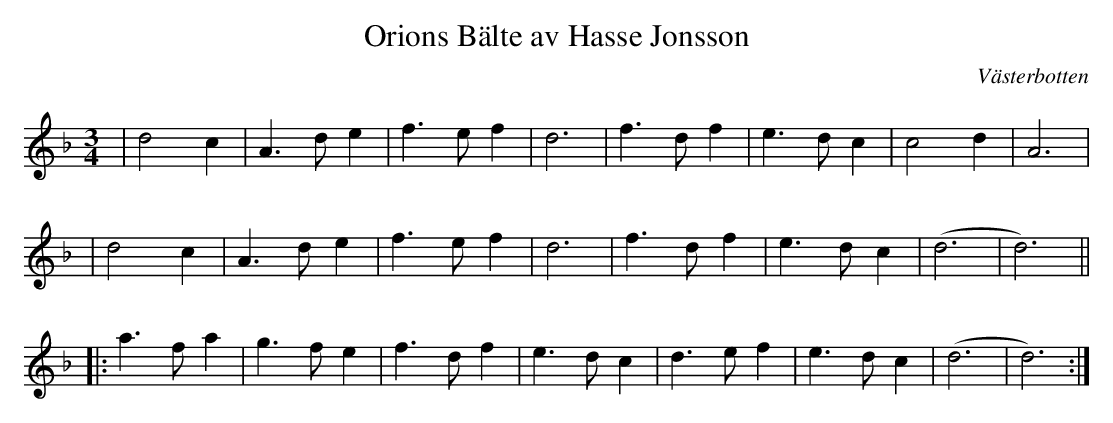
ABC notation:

X:1
T:Orions Bälte av Hasse Jonsson
O:Västerbotten
M:3/4
L:1/4
K:Dm
| d2 c | A>d e | f>e f | d3 | f>d f | e>d c | c2 d | A3 |
| d2 c | A>d e | f>e f | d3 | f>d f | e>d c |(d3 | d3) ||
|: a>f a | g>f e | f>d f | e>d c | d>e f | e>d c | (d3 | d3) :|
